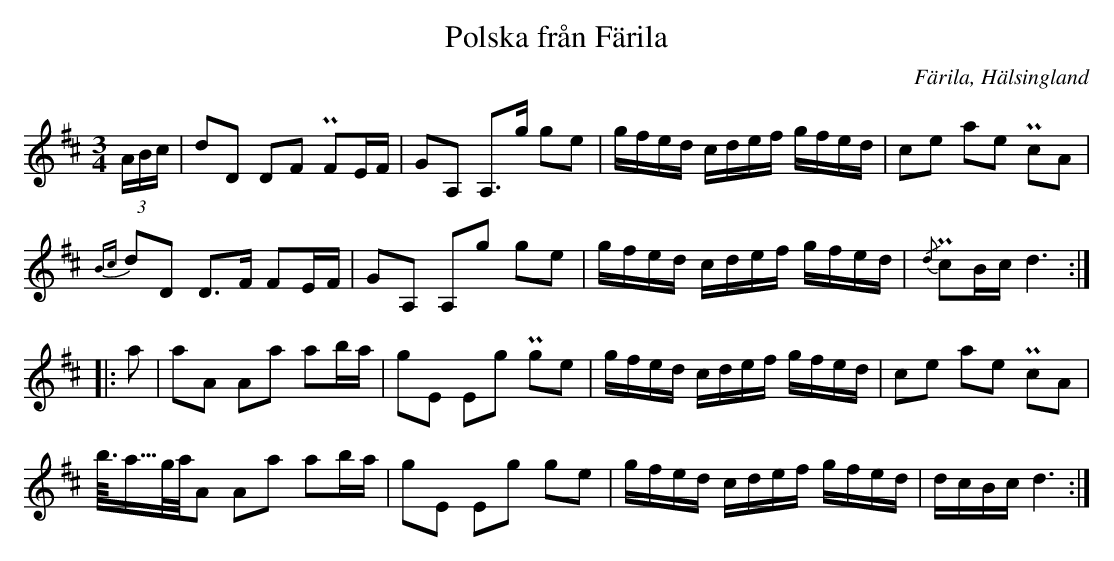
X:1
T:Polska från Färila
O:Färila, Hälsingland
M:3/4
L:1/16
U:t=turn
K:D
(3ABc | d2D2 D2F2 PF2EF | G2A,2 A,2>g2 g2e2 | gfed cdef gfed | c2e2 a2e2 Pc2A2 |
{Bc}d2D2 D2>F2 F2EF | G2A,2 A,2g2 g2e2 | gfed cdef gfed | {/d}Pc2Bc d6 ::
a2 | a2A2 A2a2 a2ba | g2E2 E2g2 Pg2e2 | gfed cdef gfed | c2e2 a2e2 Pc2A2 |
b3/8a5/8g4/8a4/8A2 A2a2 a2ba | g2E2 E2g2 g2e2 | gfed cdef gfed | dcBc d6 :|
